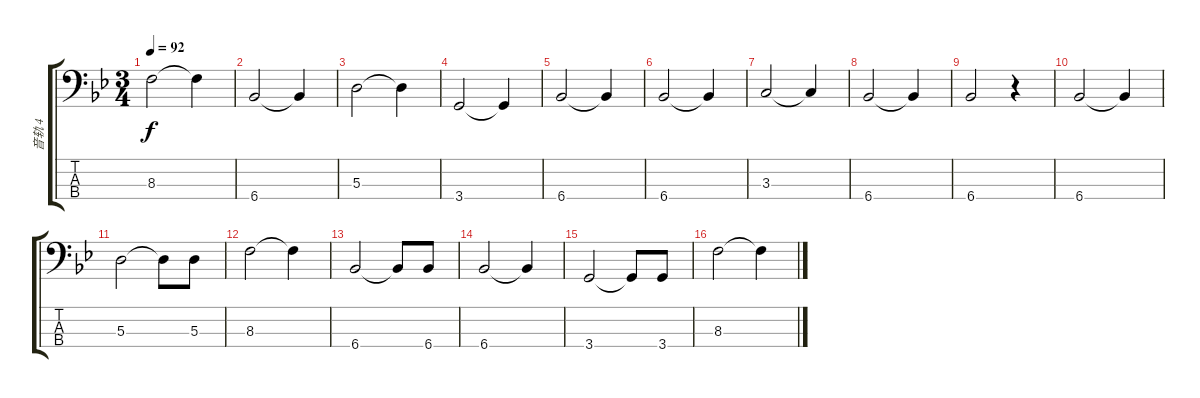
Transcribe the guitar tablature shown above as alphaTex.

\track ("音轨 4" "音轨 4") {instrument electricbassfinger}
\staff {score tabs}
\tuning (G2 D2 A1 E1) {hide}
\ts (3 4)
\tempo 92
\clef f4
\ks bb
8.3.2{dy f} 8.3{t}.4 |
6.4.2 6.4{t}.4 |
5.3.2 5.3{t}.4 |
3.4.2 3.4{t}.4 |
6.4.2 6.4{t}.4 |
6.4.2 6.4{t}.4 |
3.3.2 3.3{t}.4 |
6.4.2 6.4{t}.4 |
6.4.2 r.4 |
6.4.2 6.4{t}.4 |
5.3.2 5.3{t}.8 5.3.8 |
8.3.2 8.3{t}.4 |
6.4.2 6.4{t}.8 6.4.8 |
6.4.2 6.4{t}.4 |
3.4.2 3.4{t}.8 3.4.8 |
8.3.2 8.3{t}.4
